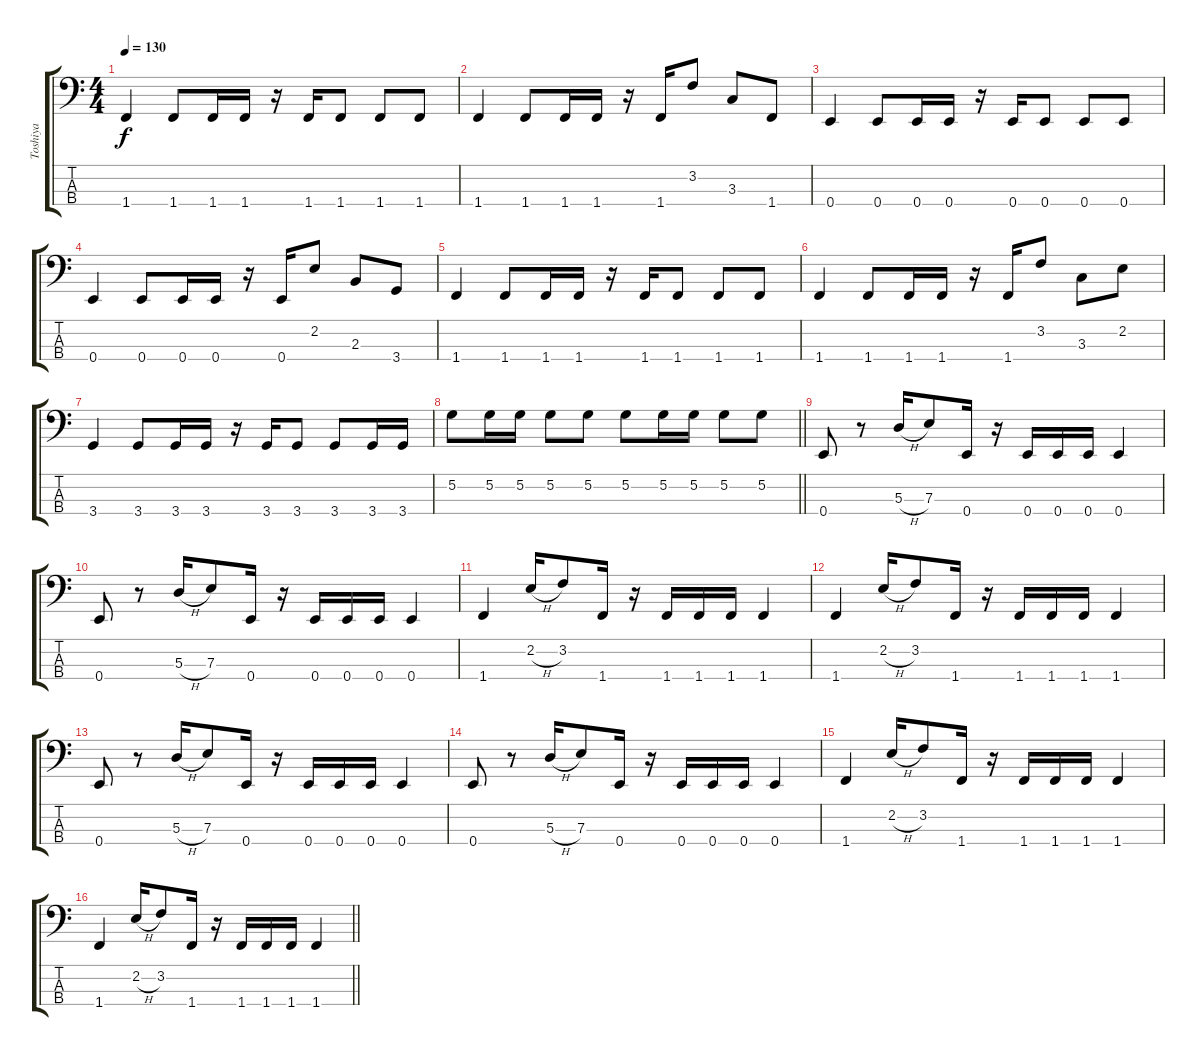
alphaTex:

\track ("Toshiya" "Toshiya") {instrument electricbasspick}
\staff {score tabs}
\tuning (G2 D2 A1 E1) {hide}
\ts (4 4)
\tempo 130
\clef f4
\ks c
1.4.4{dy f} 1.4.8 1.4.16 1.4.16 r.16 1.4.16 1.4.8 1.4.8 1.4.8 |
1.4.4 1.4.8 1.4.16 1.4.16 r.16 1.4.16 3.2.8 3.3.8 1.4.8 |
0.4.4 0.4.8 0.4.16 0.4.16 r.16 0.4.16 0.4.8 0.4.8 0.4.8 |
0.4.4 0.4.8 0.4.16 0.4.16 r.16 0.4.16 2.2.8 2.3.8 3.4.8 |
1.4.4 1.4.8 1.4.16 1.4.16 r.16 1.4.16 1.4.8 1.4.8 1.4.8 |
1.4.4 1.4.8 1.4.16 1.4.16 r.16 1.4.16 3.2.8 3.3.8 2.2.8 |
3.4.4 3.4.8 3.4.16 3.4.16 r.16 3.4.16 3.4.8 3.4.8 3.4.16 3.4.16 |
\barLineRight lightlight
5.2.8 5.2.16 5.2.16 5.2.8 5.2.8 5.2.8 5.2.16 5.2.16 5.2.8 5.2.8 |
0.4.8 r.8 5.3{h}.16 7.3.8 0.4.16 r.16 0.4.16 0.4.16 0.4.16 0.4.4 |
0.4.8 r.8 5.3{h}.16 7.3.8 0.4.16 r.16 0.4.16 0.4.16 0.4.16 0.4.4 |
1.4.4 2.2{h}.16 3.2.8 1.4.16 r.16 1.4.16 1.4.16 1.4.16 1.4.4 |
1.4.4 2.2{h}.16 3.2.8 1.4.16 r.16 1.4.16 1.4.16 1.4.16 1.4.4 |
0.4.8 r.8 5.3{h}.16 7.3.8 0.4.16 r.16 0.4.16 0.4.16 0.4.16 0.4.4 |
0.4.8 r.8 5.3{h}.16 7.3.8 0.4.16 r.16 0.4.16 0.4.16 0.4.16 0.4.4 |
1.4.4 2.2{h}.16 3.2.8 1.4.16 r.16 1.4.16 1.4.16 1.4.16 1.4.4 |
\barLineRight lightlight
1.4.4 2.2{h}.16 3.2.8 1.4.16 r.16 1.4.16 1.4.16 1.4.16 1.4.4
